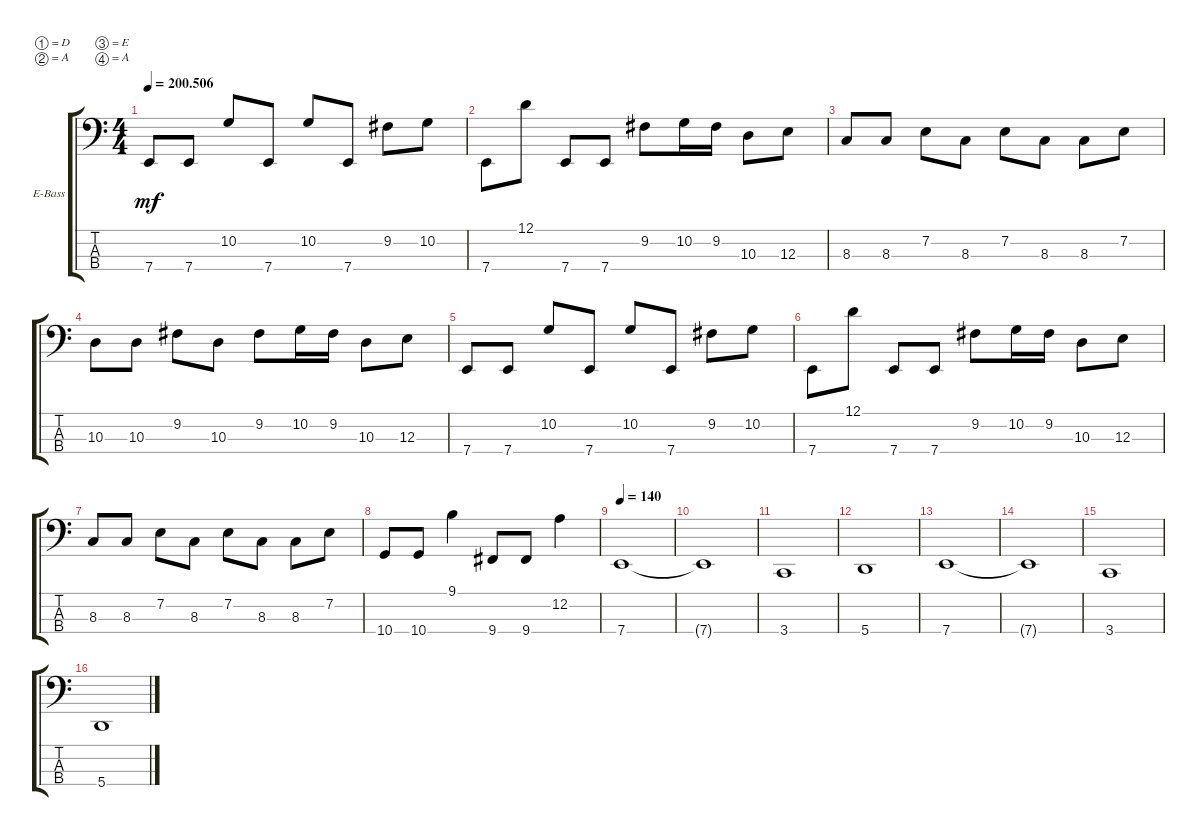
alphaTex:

\bracketExtendMode groupsimilarinstruments
\firstSystemTrackNameOrientation horizontal
\otherSystemsTrackNameOrientation horizontal
\track ("Electric Bass" "E-Bass") {instrument electricbassfinger}
\staff {score tabs}
\tuning (D2 A1 E1 A0)
\ts (4 4)
\tempo
200.506
\accidentals auto
\clef f4
\ottava regular
\simile none
\ks c
7.4.8{dy mf} 7.4.8 10.2.8 7.4.8 10.2.8 7.4.8 9.2.8 10.2.8 |
7.4.8 12.1.8 7.4.8 7.4.8 9.2.8 10.2.16 9.2.16 10.3.8 12.3.8 |
8.3.8 8.3.8 7.2.8 8.3.8 7.2.8 8.3.8 8.3.8 7.2.8 |
10.3.8 10.3.8 9.2.8 10.3.8 9.2.8 10.2.16 9.2.16 10.3.8 12.3.8 |
7.4.8 7.4.8 10.2.8 7.4.8 10.2.8 7.4.8 9.2.8 10.2.8 |
7.4.8 12.1.8 7.4.8 7.4.8 9.2.8 10.2.16 9.2.16 10.3.8 12.3.8 |
8.3.8 8.3.8 7.2.8 8.3.8 7.2.8 8.3.8 8.3.8 7.2.8 |
10.4.8 10.4.8 9.1.4 9.4.8 9.4.8 12.2.4 |
\tempo 140
7.4.1 |
7.4{t}.1 |
3.4.1 |
5.4.1 |
7.4.1 |
7.4{t}.1 |
3.4.1 |
5.4.1
